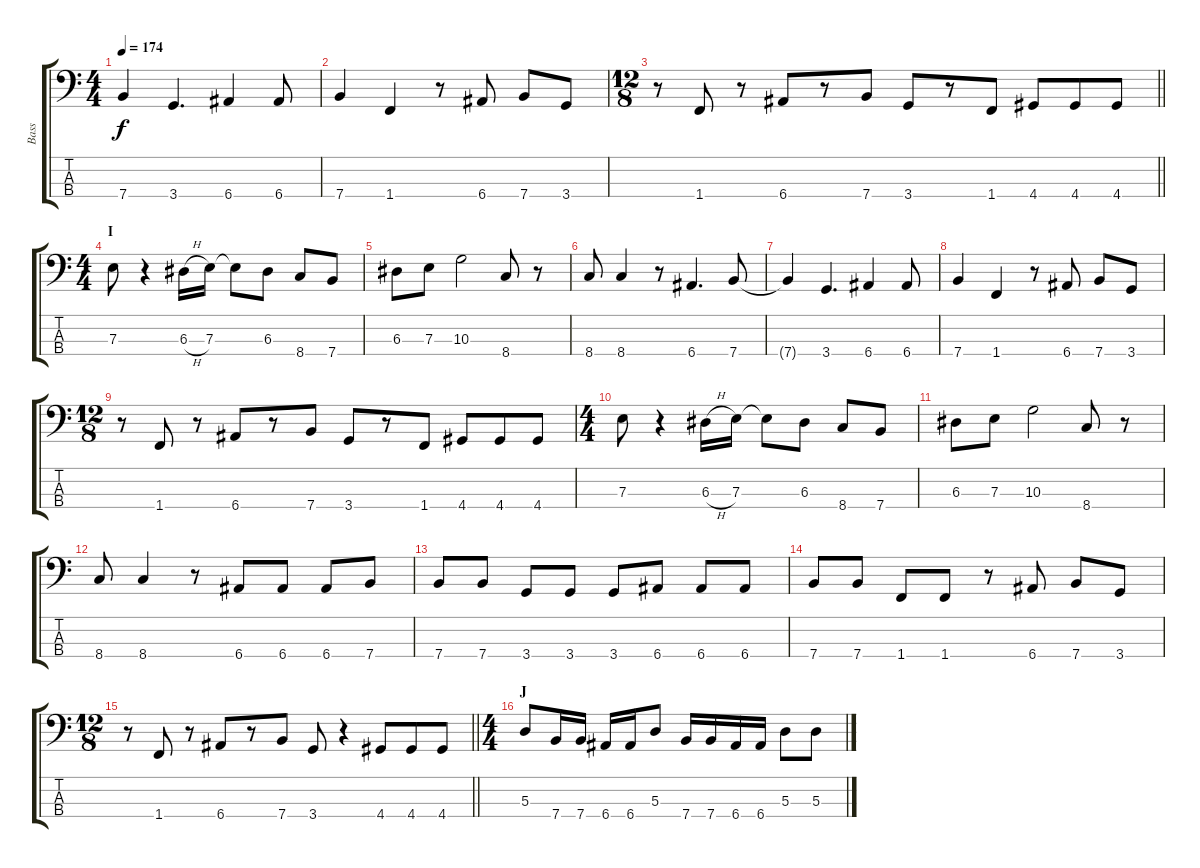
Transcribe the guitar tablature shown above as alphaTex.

\track ("Bass" "Bass") {instrument electricbasspick}
\staff {score tabs}
\tuning (G2 D2 A1 E1) {hide}
\ts (4 4)
\tempo 174
\clef f4
\ks c
7.4{t}.4{dy f} 3.4.4{d} 6.4.4 6.4.8 |
7.4.4 1.4.4 r.8 6.4.8 7.4.8 3.4.8 |
\ts (12 8)
\barLineRight lightlight
r.8 1.4.8 r.8 6.4.8 r.8 7.4.8 3.4.8 r.8 1.4.8 4.4.8 4.4.8 4.4.8 |
\ts (4 4)
\section ("" "I")
7.3.8 r.4 6.3{h}.16 7.3.16 7.3{t}.8 6.3.8 8.4.8 7.4.8 |
6.3.8 7.3.8 10.3.2 8.4.8 r.8 |
8.4.8 8.4.4 r.8 6.4.4{d} 7.4.8 |
7.4{t}.4 3.4.4{d} 6.4.4 6.4.8 |
7.4.4 1.4.4 r.8 6.4.8 7.4.8 3.4.8 |
\ts (12 8)
r.8 1.4.8 r.8 6.4.8 r.8 7.4.8 3.4.8 r.8 1.4.8 4.4.8 4.4.8 4.4.8 |
\ts (4 4)
7.3.8 r.4 6.3{h}.16 7.3.16 7.3{t}.8 6.3.8 8.4.8 7.4.8 |
6.3.8 7.3.8 10.3.2 8.4.8 r.8 |
8.4.8 8.4.4 r.8 6.4.8 6.4.8 6.4.8 7.4.8 |
7.4.8 7.4.8 3.4.8 3.4.8 3.4.8 6.4.8 6.4.8 6.4.8 |
7.4.8 7.4.8 1.4.8 1.4.8 r.8 6.4.8 7.4.8 3.4.8 |
\ts (12 8)
\barLineRight lightlight
r.8 1.4.8 r.8 6.4.8 r.8 7.4.8 3.4.8 r.4 4.4.8 4.4.8 4.4.8 |
\ts (4 4)
\section ("" "J")
5.3.8 7.4.16 7.4.16 6.4.16 6.4.16 5.3.8 7.4.16 7.4.16 6.4.16 6.4.16 5.3.8 5.3.8
